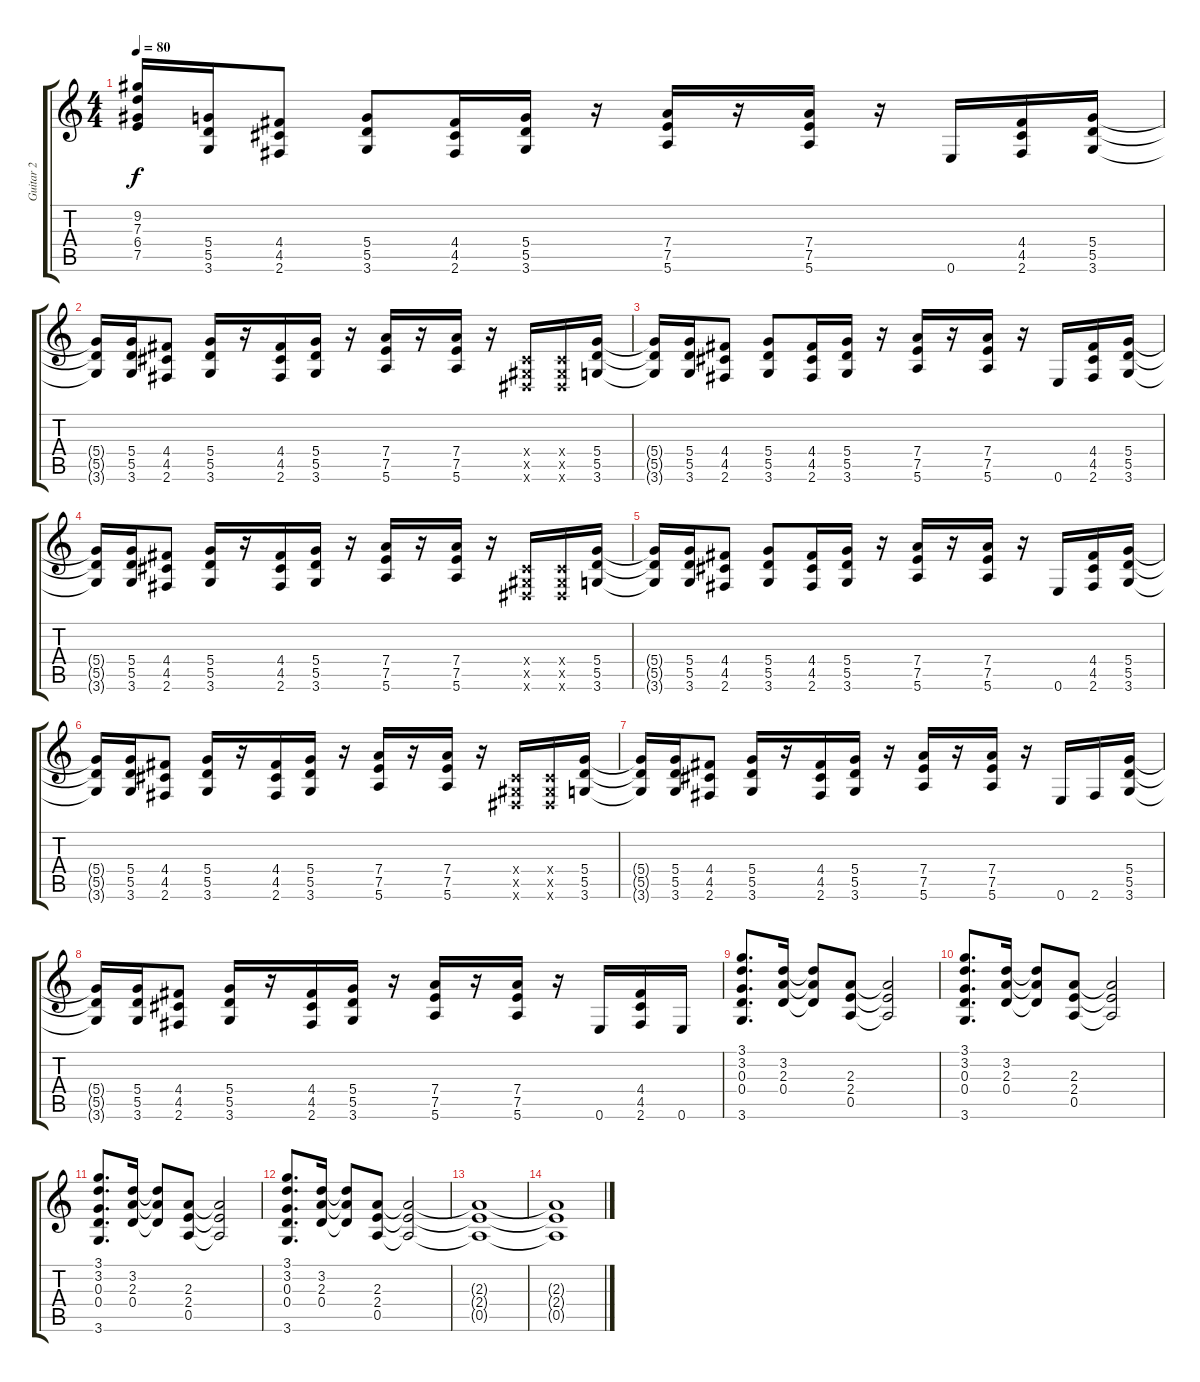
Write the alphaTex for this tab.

\track ("Guitar 2" "Guitar 2") {instrument overdrivenguitar}
\staff {score tabs}
\tuning (E4 B3 G3 D3 A2 E2) {hide}
\ts (4 4)
\tempo 80
\clef g2
\ks c
(9.2{t} 7.3{t} 6.4{t} 7.5{t}).16{dy f} (5.4 5.5 3.6).16 (4.4 4.5 2.6).8 (5.4 5.5 3.6).8 (4.4 4.5 2.6).16 (5.4 5.5 3.6).16 r.16 (7.4 7.5 5.6).16 r.16 (7.4 7.5 5.6).16 r.16 0.6.16 (4.4 4.5 2.6).16 (5.4 5.5 3.6).16 |
(5.4{t} 5.5{t} 3.6{t}).16 (5.4 5.5 3.6).16 (4.4 4.5 2.6).8 (5.4 5.5 3.6).16 r.16 (4.4 4.5 2.6).16 (5.4 5.5 3.6).16 r.16 (7.4 7.5 5.6).16 r.16 (7.4 7.5 5.6).16 r.16 (-1.4{x} -1.5{x} -1.6{x}).16 (-1.4{x} -1.5{x} -1.6{x}).16 (5.4 5.5 3.6).16 |
(5.4{t} 5.5{t} 3.6{t}).16 (5.4 5.5 3.6).16 (4.4 4.5 2.6).8 (5.4 5.5 3.6).8 (4.4 4.5 2.6).16 (5.4 5.5 3.6).16 r.16 (7.4 7.5 5.6).16 r.16 (7.4 7.5 5.6).16 r.16 0.6.16 (4.4 4.5 2.6).16 (5.4 5.5 3.6).16 |
(5.4{t} 5.5{t} 3.6{t}).16 (5.4 5.5 3.6).16 (4.4 4.5 2.6).8 (5.4 5.5 3.6).16 r.16 (4.4 4.5 2.6).16 (5.4 5.5 3.6).16 r.16 (7.4 7.5 5.6).16 r.16 (7.4 7.5 5.6).16 r.16 (-1.4{x} -1.5{x} -1.6{x}).16 (-1.4{x} -1.5{x} -1.6{x}).16 (5.4 5.5 3.6).16 |
(5.4{t} 5.5{t} 3.6{t}).16 (5.4 5.5 3.6).16 (4.4 4.5 2.6).8 (5.4 5.5 3.6).8 (4.4 4.5 2.6).16 (5.4 5.5 3.6).16 r.16 (7.4 7.5 5.6).16 r.16 (7.4 7.5 5.6).16 r.16 0.6.16 (4.4 4.5 2.6).16 (5.4 5.5 3.6).16 |
(5.4{t} 5.5{t} 3.6{t}).16 (5.4 5.5 3.6).16 (4.4 4.5 2.6).8 (5.4 5.5 3.6).16 r.16 (4.4 4.5 2.6).16 (5.4 5.5 3.6).16 r.16 (7.4 7.5 5.6).16 r.16 (7.4 7.5 5.6).16 r.16 (-1.4{x} -1.5{x} -1.6{x}).16 (-1.4{x} -1.5{x} -1.6{x}).16 (5.4 5.5 3.6).16 |
(5.4{t} 5.5{t} 3.6{t}).16 (5.4 5.5 3.6).16 (4.4 4.5 2.6).8 (5.4 5.5 3.6).16 r.16 (4.4 4.5 2.6).16 (5.4 5.5 3.6).16 r.16 (7.4 7.5 5.6).16 r.16 (7.4 7.5 5.6).16 r.16 0.6.16 2.6.16 (5.4 5.5 3.6).16 |
(5.4{t} 5.5{t} 3.6{t}).16 (5.4 5.5 3.6).16 (4.4 4.5 2.6).8 (5.4 5.5 3.6).16 r.16 (4.4 4.5 2.6).16 (5.4 5.5 3.6).16 r.16 (7.4 7.5 5.6).16 r.16 (7.4 7.5 5.6).16 r.16 0.6.16 (4.4 4.5 2.6).16 0.6.16 |
(3.1 3.2 0.3 0.4 3.6).8{d} (3.2 2.3 0.4).16 (3.2{t} 2.3{t} 0.4{t}).8 (2.3 2.4 0.5).8 (2.3{t} 2.4{t} 0.5{t}).2 |
(3.1 3.2 0.3 0.4 3.6).8{d} (3.2 2.3 0.4).16 (3.2{t} 2.3{t} 0.4{t}).8 (2.3 2.4 0.5).8 (2.3{t} 2.4{t} 0.5{t}).2 |
(3.1 3.2 0.3 0.4 3.6).8{d} (3.2 2.3 0.4).16 (3.2{t} 2.3{t} 0.4{t}).8 (2.3 2.4 0.5).8 (2.3{t} 2.4{t} 0.5{t}).2 |
(3.1 3.2 0.3 0.4 3.6).8{d} (3.2 2.3 0.4).16 (3.2{t} 2.3{t} 0.4{t}).8 (2.3 2.4 0.5).8 (2.3{t} 2.4{t} 0.5{t}).2 |
(2.3{t} 2.4{t} 0.5{t}).1 |
(2.3{t} 2.4{t} 0.5{t}).1
